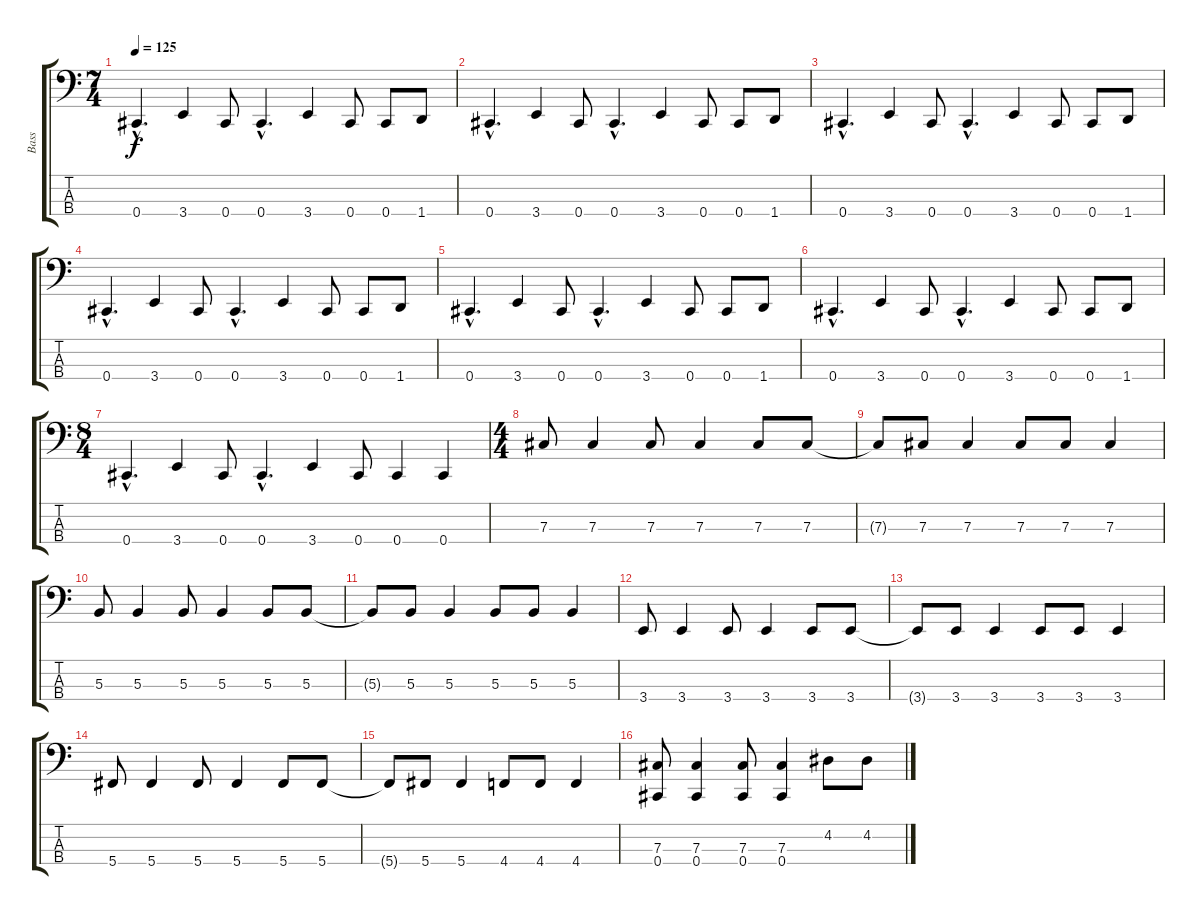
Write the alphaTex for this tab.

\track ("Bass" "Bass") {instrument electricbasspick}
\staff {score tabs}
\tuning (E2 B1 Gb1 Db1) {hide}
\ts (7 4)
\tempo 125
\clef f4
\ks c
0.4{hac}.4{d dy f} 3.4.4 0.4.8 0.4{hac}.4{d} 3.4.4 0.4.8 0.4.8 1.4.8 |
0.4{hac}.4{d} 3.4.4 0.4.8 0.4{hac}.4{d} 3.4.4 0.4.8 0.4.8 1.4.8 |
0.4{hac}.4{d} 3.4.4 0.4.8 0.4{hac}.4{d} 3.4.4 0.4.8 0.4.8 1.4.8 |
0.4{hac}.4{d} 3.4.4 0.4.8 0.4{hac}.4{d} 3.4.4 0.4.8 0.4.8 1.4.8 |
0.4{hac}.4{d} 3.4.4 0.4.8 0.4{hac}.4{d} 3.4.4 0.4.8 0.4.8 1.4.8 |
0.4{hac}.4{d} 3.4.4 0.4.8 0.4{hac}.4{d} 3.4.4 0.4.8 0.4.8 1.4.8 |
\ts (8 4)
0.4{hac}.4{d} 3.4.4 0.4.8 0.4{hac}.4{d} 3.4.4 0.4.8 0.4.4 0.4.4 |
\ts (4 4)
7.3.8 7.3.4 7.3.8 7.3.4 7.3.8 7.3.8 |
7.3{t}.8 7.3.8 7.3.4 7.3.8 7.3.8 7.3.4 |
5.3.8 5.3.4 5.3.8 5.3.4 5.3.8 5.3.8 |
5.3{t}.8 5.3.8 5.3.4 5.3.8 5.3.8 5.3.4 |
3.4.8 3.4.4 3.4.8 3.4.4 3.4.8 3.4.8 |
3.4{t}.8 3.4.8 3.4.4 3.4.8 3.4.8 3.4.4 |
5.4.8 5.4.4 5.4.8 5.4.4 5.4.8 5.4.8 |
5.4{t}.8 5.4.8 5.4.4 4.4.8 4.4.8 4.4.4 |
(7.3 0.4).8 (7.3 0.4).4 (7.3 0.4).8 (7.3 0.4).4 4.2.8 4.2.8
